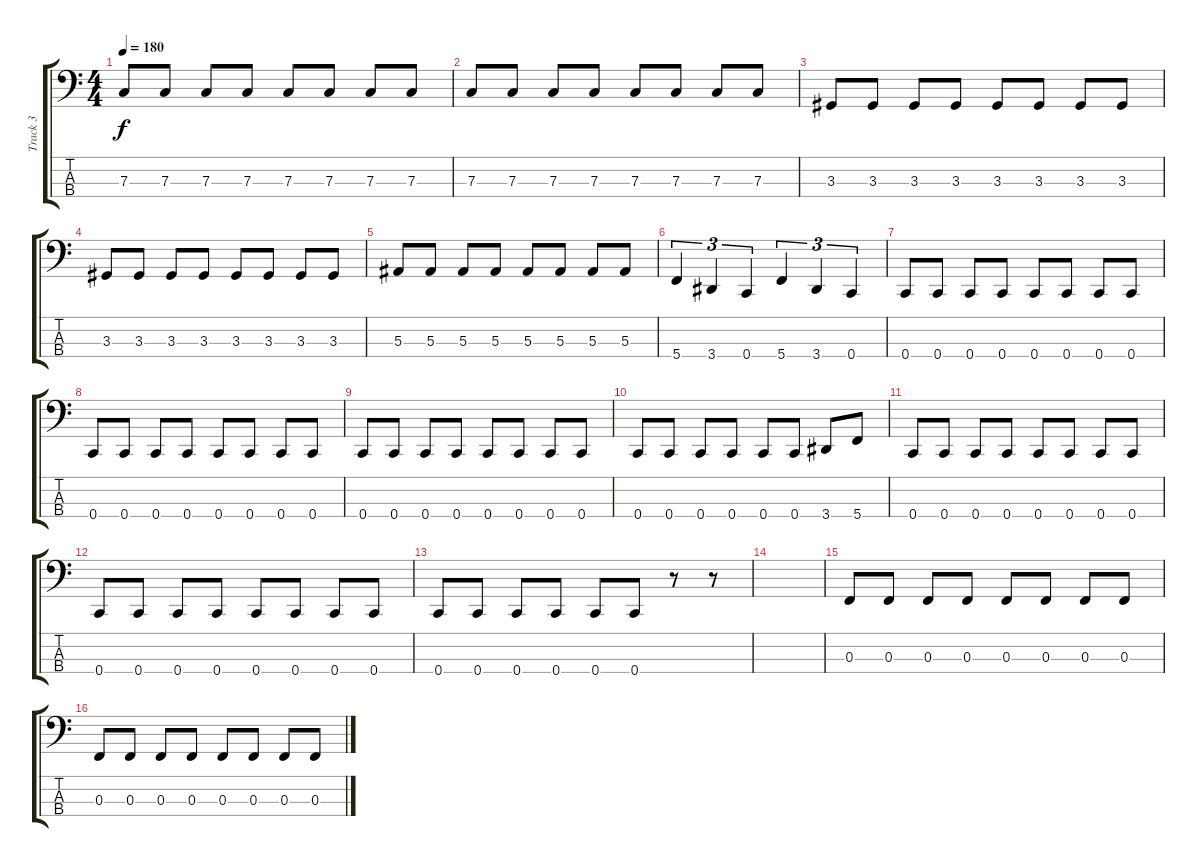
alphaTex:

\track ("Track 3" "Track 3") {instrument electricbassfinger}
\staff {score tabs}
\tuning (Eb2 Bb1 F1 C1) {hide}
\ts (4 4)
\tempo 180
\clef f4
\ks c
7.3.8{dy f} 7.3.8 7.3.8 7.3.8 7.3.8 7.3.8 7.3.8 7.3.8 |
7.3.8 7.3.8 7.3.8 7.3.8 7.3.8 7.3.8 7.3.8 7.3.8 |
3.3.8 3.3.8 3.3.8 3.3.8 3.3.8 3.3.8 3.3.8 3.3.8 |
3.3.8 3.3.8 3.3.8 3.3.8 3.3.8 3.3.8 3.3.8 3.3.8 |
5.3.8 5.3.8 5.3.8 5.3.8 5.3.8 5.3.8 5.3.8 5.3.8 |
5.4.4{tu (3 2)} 3.4.4{tu (3 2)} 0.4.4{tu (3 2)} 5.4.4{tu (3 2)} 3.4.4{tu (3 2)} 0.4.4{tu (3 2)} |
0.4.8 0.4.8 0.4.8 0.4.8 0.4.8 0.4.8 0.4.8 0.4.8 |
0.4.8 0.4.8 0.4.8 0.4.8 0.4.8 0.4.8 0.4.8 0.4.8 |
0.4.8 0.4.8 0.4.8 0.4.8 0.4.8 0.4.8 0.4.8 0.4.8 |
0.4.8 0.4.8 0.4.8 0.4.8 0.4.8 0.4.8 3.4.8 5.4.8 |
0.4.8 0.4.8 0.4.8 0.4.8 0.4.8 0.4.8 0.4.8 0.4.8 |
0.4.8 0.4.8 0.4.8 0.4.8 0.4.8 0.4.8 0.4.8 0.4.8 |
0.4.8 0.4.8 0.4.8 0.4.8 0.4.8 0.4.8 r.8 r.8 |
|
0.3.8 0.3.8 0.3.8 0.3.8 0.3.8 0.3.8 0.3.8 0.3.8 |
0.3.8 0.3.8 0.3.8 0.3.8 0.3.8 0.3.8 0.3.8 0.3.8
